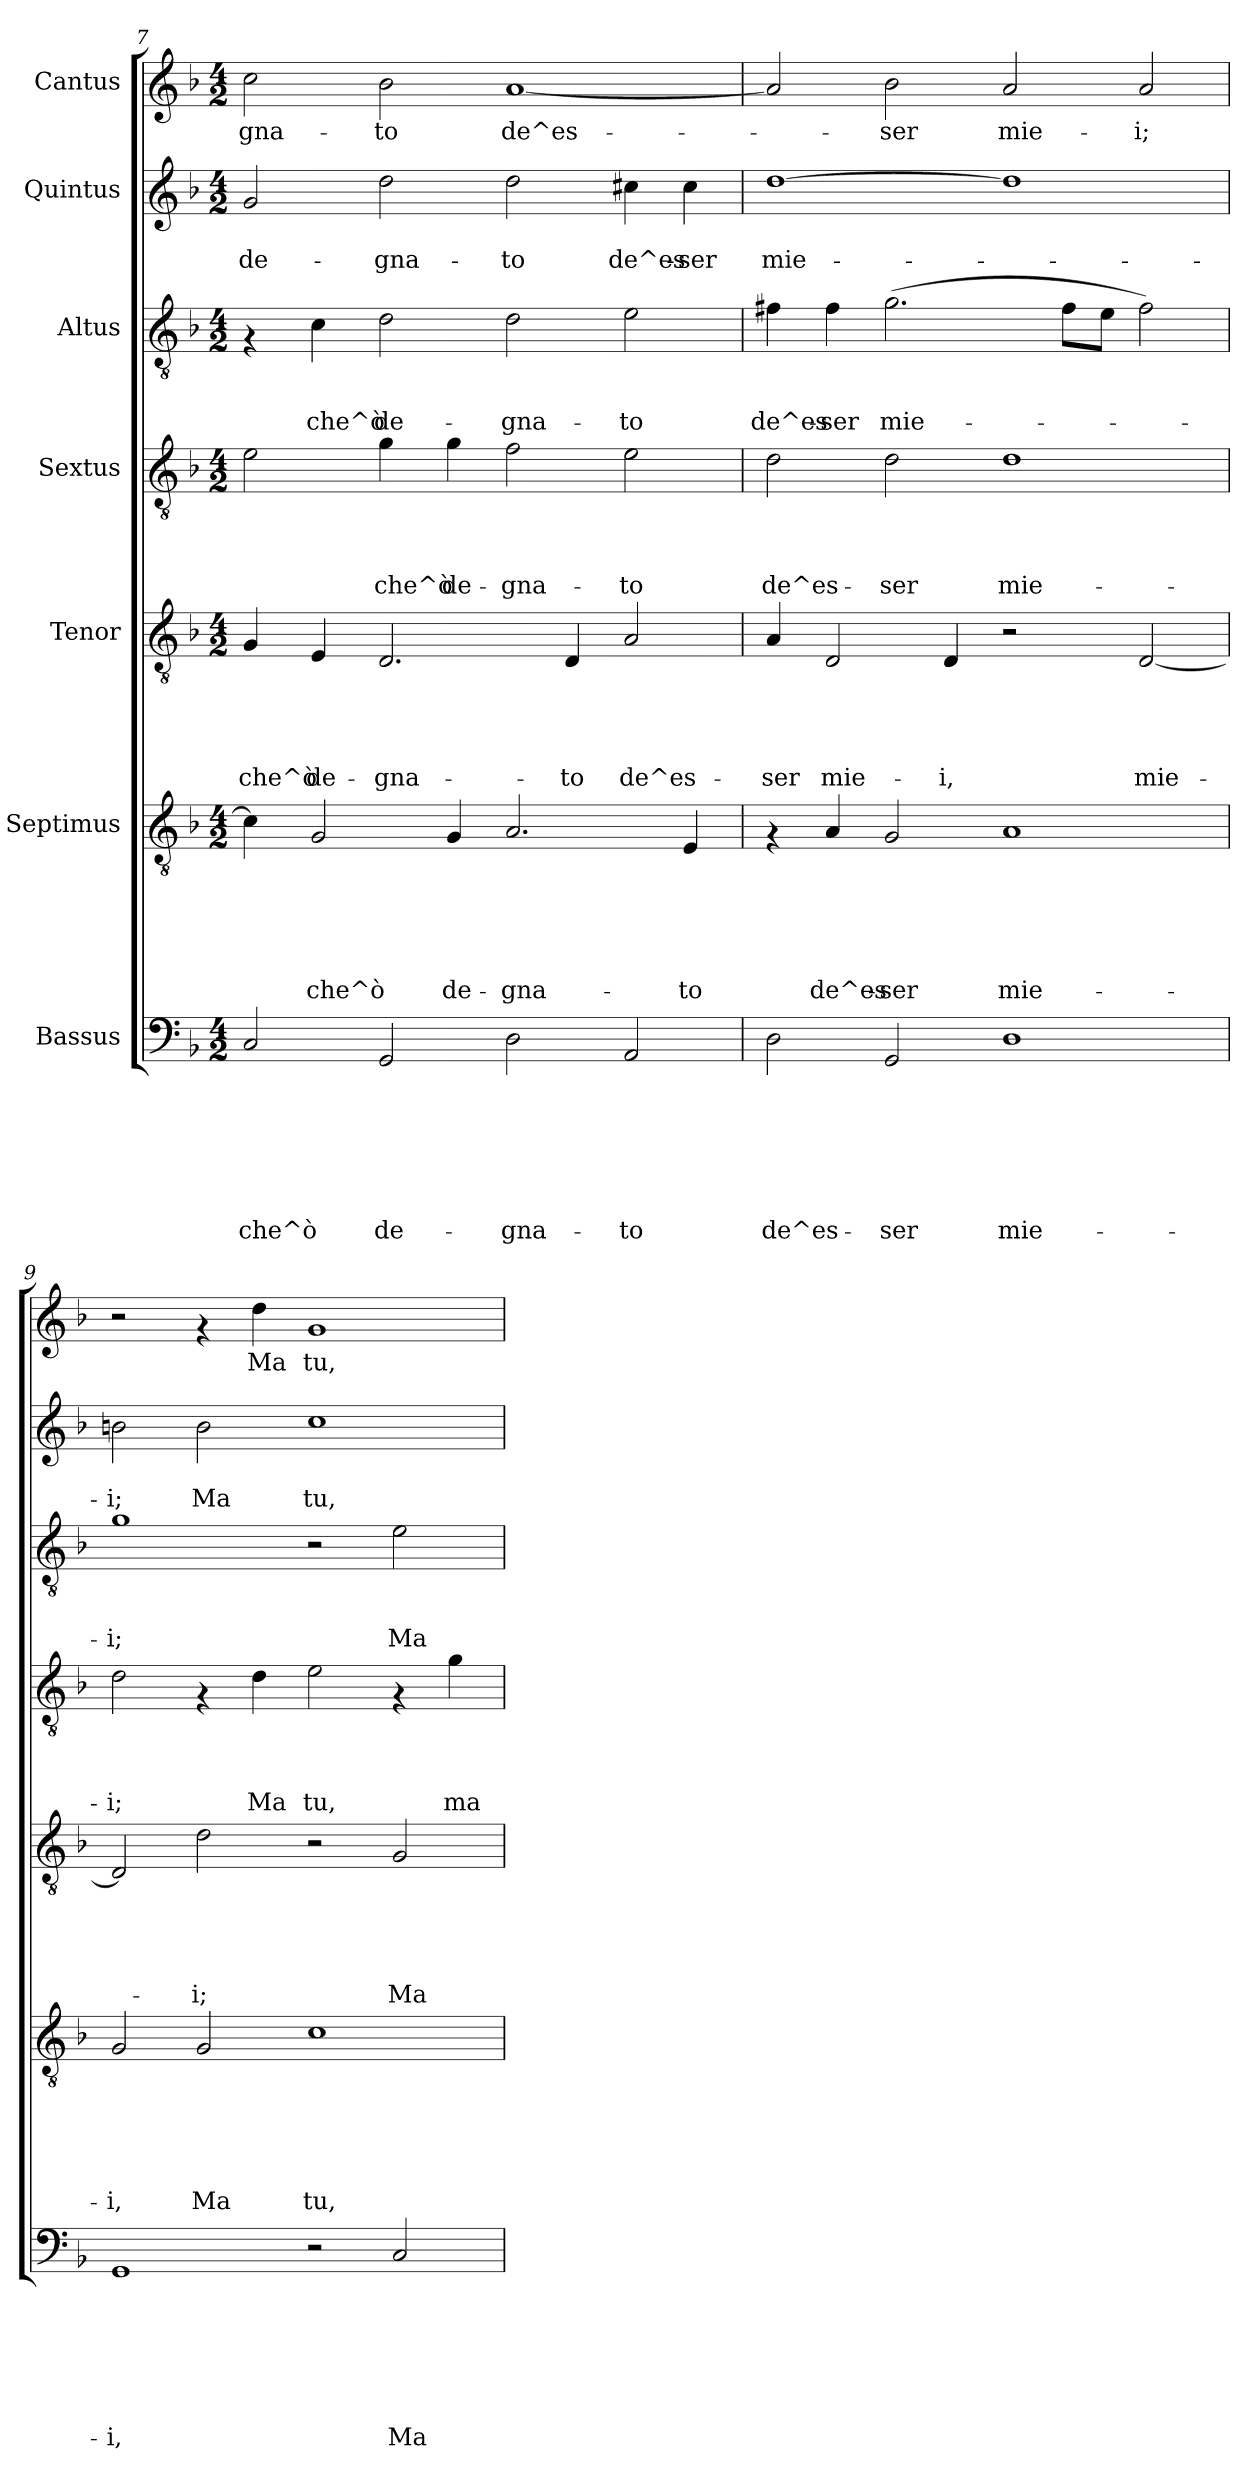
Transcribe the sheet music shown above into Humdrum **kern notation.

**kern	**text	**text	**text	**text	**text	**text	**text	**kern	**text	**text	**text	**text	**text	**text	**kern	**text	**text	**text	**text	**text	**kern	**text	**text	**text	**text	**kern	**text	**text	**text	**kern	**text	**text	**kern	**text
*part7	*part7	*part7	*part7	*part7	*part7	*part7	*part7	*part6	*part6	*part6	*part6	*part6	*part6	*part6	*part5	*part5	*part5	*part5	*part5	*part5	*part4	*part4	*part4	*part4	*part4	*part3	*part3	*part3	*part3	*part2	*part2	*part2	*part1	*part1
*staff7	*staff7	*staff7	*staff7	*staff7	*staff7	*staff7	*staff7	*staff6	*staff6	*staff6	*staff6	*staff6	*staff6	*staff6	*staff5	*staff5	*staff5	*staff5	*staff5	*staff5	*staff4	*staff4	*staff4	*staff4	*staff4	*staff3	*staff3	*staff3	*staff3	*staff2	*staff2	*staff2	*staff1	*staff1
*I"Bassus	*	*	*	*	*	*	*	*I"Septimus	*	*	*	*	*	*	*I"Tenor	*	*	*	*	*	*I"Sextus	*	*	*	*	*I"Altus	*	*	*	*I"Quintus	*	*	*I"Cantus	*
*clefF4	*	*	*	*	*	*	*	*clefGv2	*	*	*	*	*	*	*clefGv2	*	*	*	*	*	*clefGv2	*	*	*	*	*clefGv2	*	*	*	*clefG2	*	*	*clefG2	*
*k[b-]	*	*	*	*	*	*	*	*k[b-]	*	*	*	*	*	*	*k[b-]	*	*	*	*	*	*k[b-]	*	*	*	*	*k[b-]	*	*	*	*k[b-]	*	*	*k[b-]	*
*F:	*	*	*	*	*	*	*	*F:	*	*	*	*	*	*	*F:	*	*	*	*	*	*F:	*	*	*	*	*F:	*	*	*	*F:	*	*	*F:	*
*M4/2	*	*	*	*	*	*	*	*M4/2	*	*	*	*	*	*	*M4/2	*	*	*	*	*	*M4/2	*	*	*	*	*M4/2	*	*	*	*M4/2	*	*	*M4/2	*
=7	=7	=7	=7	=7	=7	=7	=7	=7	=7	=7	=7	=7	=7	=7	=7	=7	=7	=7	=7	=7	=7	=7	=7	=7	=7	=7	=7	=7	=7	=7	=7	=7	=7	=7
!	!	!	!	!	!	!	!LO:LY:b	!	!	!	!	!	!	!	!	!	!	!	!	!LO:LY:b	!	!	!	!	!	!	!	!	!	!	!	!LO:LY:b	!	!LO:LY:b
2C/	.	.	.	.	.	.	che^ò	4c\]	.	.	.	.	.	.	4G/	.	.	.	.	che^ò	2e\	.	.	.	.	4rF	.	.	.	2g/	.	de-	2cc\	-gna-
!	!	!	!	!	!	!	!	!	!	!	!	!	!	!LO:LY:b	!	!	!	!	!	!LO:LY:b	!	!	!	!	!	!	!	!	!LO:LY:b	!	!	!	!	!
.	.	.	.	.	.	.	.	2G/	.	.	.	.	.	che^ò	4E/	.	.	.	.	de-	.	.	.	.	.	4c\	.	.	che^ò	.	.	.	.	.
!	!	!	!	!	!	!	!LO:LY:b	!	!	!	!	!	!	!	!	!	!	!	!	!LO:LY:b	!	!	!	!	!LO:LY:b	!	!	!	!LO:LY:b	!	!	!LO:LY:b	!	!LO:LY:b
2GG/	.	.	.	.	.	.	de-	.	.	.	.	.	.	.	2.D/	.	.	.	.	-gna-	4g\	.	.	.	che^ò	2d\	.	.	de-	2dd\	.	-gna-	2b-\	-to
!	!	!	!	!	!	!	!	!	!	!	!	!	!	!LO:LY:b	!	!	!	!	!	!	!	!	!	!	!LO:LY:b	!	!	!	!	!	!	!	!	!
.	.	.	.	.	.	.	.	4G/	.	.	.	.	.	de-	.	.	.	.	.	.	4g\	.	.	.	de-	.	.	.	.	.	.	.	.	.
!	!	!	!	!	!	!	!LO:LY:b	!	!	!	!	!	!	!LO:LY:b	!	!	!	!	!	!	!	!	!	!	!LO:LY:b	!	!	!	!LO:LY:b	!	!	!LO:LY:b	!	!LO:LY:b
2D\	.	.	.	.	.	.	-gna-	2.A/	.	.	.	.	.	-gna-	.	.	.	.	.	.	2f\	.	.	.	-gna-	2d\	.	.	-gna-	2dd\	.	-to	[>1a	de^es-
!	!	!	!	!	!	!	!	!	!	!	!	!	!	!	!	!	!	!	!	!LO:LY:b	!	!	!	!	!	!	!	!	!	!	!	!	!	!
.	.	.	.	.	.	.	.	.	.	.	.	.	.	.	4D/	.	.	.	.	-to	.	.	.	.	.	.	.	.	.	.	.	.	.	.
!	!	!	!	!	!	!	!LO:LY:b	!	!	!	!	!	!	!	!	!	!	!	!	!LO:LY:b	!	!	!	!	!LO:LY:b	!	!	!	!LO:LY:b	!	!	!LO:LY:b	!	!
2AA/	.	.	.	.	.	.	-to	.	.	.	.	.	.	.	2A/	.	.	.	.	de^es-	2e\	.	.	.	-to	2e\	.	.	-to	4cc#X\	.	de^es-	.	.
!	!	!	!	!	!	!	!	!	!	!	!	!	!	!LO:LY:b	!	!	!	!	!	!	!	!	!	!	!	!	!	!	!	!	!	!LO:LY:b	!	!
.	.	.	.	.	.	.	.	4E/	.	.	.	.	.	-to	.	.	.	.	.	.	.	.	.	.	.	.	.	.	.	4cc#\	.	-ser	.	.
!!LO:PB:g=z
=8	=8	=8	=8	=8	=8	=8	=8	=8	=8	=8	=8	=8	=8	=8	=8	=8	=8	=8	=8	=8	=8	=8	=8	=8	=8	=8	=8	=8	=8	=8	=8	=8	=8	=8
!	!	!	!	!	!	!	!LO:LY:b	!	!	!	!	!	!	!	!	!	!	!	!	!LO:LY:b	!	!	!	!	!LO:LY:b	!	!	!	!LO:LY:b	!	!	!LO:LY:b	!	!
2D\	.	.	.	.	.	.	de^es-	4rF	.	.	.	.	.	.	4A/	.	.	.	.	-ser	2d\	.	.	.	de^es-	4f#X\	.	.	de^es-	[>1dd	.	mie-	2a/]	.
!	!	!	!	!	!	!	!	!	!	!	!	!	!	!LO:LY:b	!	!	!	!	!	!LO:LY:b	!	!	!	!	!	!	!	!	!LO:LY:b	!	!	!	!	!
.	.	.	.	.	.	.	.	4A/	.	.	.	.	.	de^es-	2D/	.	.	.	.	mie-	.	.	.	.	.	4f#\	.	.	-ser	.	.	.	.	.
!	!	!	!	!	!	!	!LO:LY:b	!	!	!	!	!	!	!LO:LY:b	!	!	!	!	!	!	!	!	!	!	!LO:LY:b	!	!	!	!LO:LY:b	!	!	!	!	!LO:LY:b
2GG/	.	.	.	.	.	.	-ser	2G/	.	.	.	.	.	-ser	.	.	.	.	.	.	2d\	.	.	.	-ser	(>2.g\	.	.	mie-	.	.	.	2b-\	-ser
!	!	!	!	!	!	!	!	!	!	!	!	!	!	!	!	!	!	!	!	!LO:LY:b	!	!	!	!	!	!	!	!	!	!	!	!	!	!
.	.	.	.	.	.	.	.	.	.	.	.	.	.	.	4D/	.	.	.	.	-i,	.	.	.	.	.	.	.	.	.	.	.	.	.	.
!	!	!	!	!	!	!	!LO:LY:b	!	!	!	!	!	!	!LO:LY:b	!	!	!	!	!	!	!	!	!	!	!LO:LY:b	!	!	!	!	!	!	!	!	!LO:LY:b
1D	.	.	.	.	.	.	mie-	1A	.	.	.	.	.	mie-	2r	.	.	.	.	.	1d	.	.	.	mie-	.	.	.	.	1dd]	.	.	2a/	mie-
.	.	.	.	.	.	.	.	.	.	.	.	.	.	.	.	.	.	.	.	.	.	.	.	.	.	8f#\L	.	.	.	.	.	.	.	.
.	.	.	.	.	.	.	.	.	.	.	.	.	.	.	.	.	.	.	.	.	.	.	.	.	.	8e\J	.	.	.	.	.	.	.	.
!	!	!	!	!	!	!	!	!	!	!	!	!	!	!	!	!	!	!	!	!LO:LY:b	!	!	!	!	!	!	!	!	!	!	!	!	!	!LO:LY:b
.	.	.	.	.	.	.	.	.	.	.	.	.	.	.	[<2D/	.	.	.	.	mie-	.	.	.	.	.	2f#\)	.	.	.	.	.	.	2a/	-i;
=9	=9	=9	=9	=9	=9	=9	=9	=9	=9	=9	=9	=9	=9	=9	=9	=9	=9	=9	=9	=9	=9	=9	=9	=9	=9	=9	=9	=9	=9	=9	=9	=9	=9	=9
!	!	!	!	!	!	!	!LO:LY:b	!	!	!	!	!	!	!LO:LY:b	!	!	!	!	!	!	!	!	!	!	!LO:LY:b	!	!	!	!LO:LY:b	!	!	!LO:LY:b	!	!
1GG	.	.	.	.	.	.	-i,	2G/	.	.	.	.	.	-i,	2D/]	.	.	.	.	.	2d\	.	.	.	-i;	1g	.	.	-i;	2bn\	.	-i;	2r	.
!	!	!	!	!	!	!	!	!	!	!	!	!	!	!LO:LY:b	!	!	!	!	!	!LO:LY:b	!	!	!	!	!	!	!	!	!	!	!	!LO:LY:b	!	!
.	.	.	.	.	.	.	.	2G/	.	.	.	.	.	Ma	2d\	.	.	.	.	-i;	4rF	.	.	.	.	.	.	.	.	2b\	.	Ma	4rf	.
!	!	!	!	!	!	!	!	!	!	!	!	!	!	!	!	!	!	!	!	!	!	!	!	!	!LO:LY:b	!	!	!	!	!	!	!	!	!LO:LY:b
.	.	.	.	.	.	.	.	.	.	.	.	.	.	.	.	.	.	.	.	.	4d\	.	.	.	Ma	.	.	.	.	.	.	.	4dd\	Ma
!	!	!	!	!	!	!	!	!	!	!	!	!	!	!LO:LY:b	!	!	!	!	!	!	!	!	!	!	!LO:LY:b	!	!	!	!	!	!	!LO:LY:b	!	!LO:LY:b
2r	.	.	.	.	.	.	.	1c	.	.	.	.	.	tu,	2r	.	.	.	.	.	2e\	.	.	.	tu,	2r	.	.	.	1cc	.	tu,	1g	tu,
!	!	!	!	!	!	!	!LO:LY:b	!	!	!	!	!	!	!	!	!	!	!	!	!LO:LY:b	!	!	!	!	!	!	!	!	!LO:LY:b	!	!	!	!	!
2C/	.	.	.	.	.	.	Ma	.	.	.	.	.	.	.	2G/	.	.	.	.	Ma	4rF	.	.	.	.	2e\	.	.	Ma	.	.	.	.	.
!	!	!	!	!	!	!	!	!	!	!	!	!	!	!	!	!	!	!	!	!	!	!	!	!	!LO:LY:b	!	!	!	!	!	!	!	!	!
.	.	.	.	.	.	.	.	.	.	.	.	.	.	.	.	.	.	.	.	.	4g\	.	.	.	ma	.	.	.	.	.	.	.	.	.
=	=	=	=	=	=	=	=	=	=	=	=	=	=	=	=	=	=	=	=	=	=	=	=	=	=	=	=	=	=	=	=	=	=	=
*-	*-	*-	*-	*-	*-	*-	*-	*-	*-	*-	*-	*-	*-	*-	*-	*-	*-	*-	*-	*-	*-	*-	*-	*-	*-	*-	*-	*-	*-	*-	*-	*-	*-	*-
